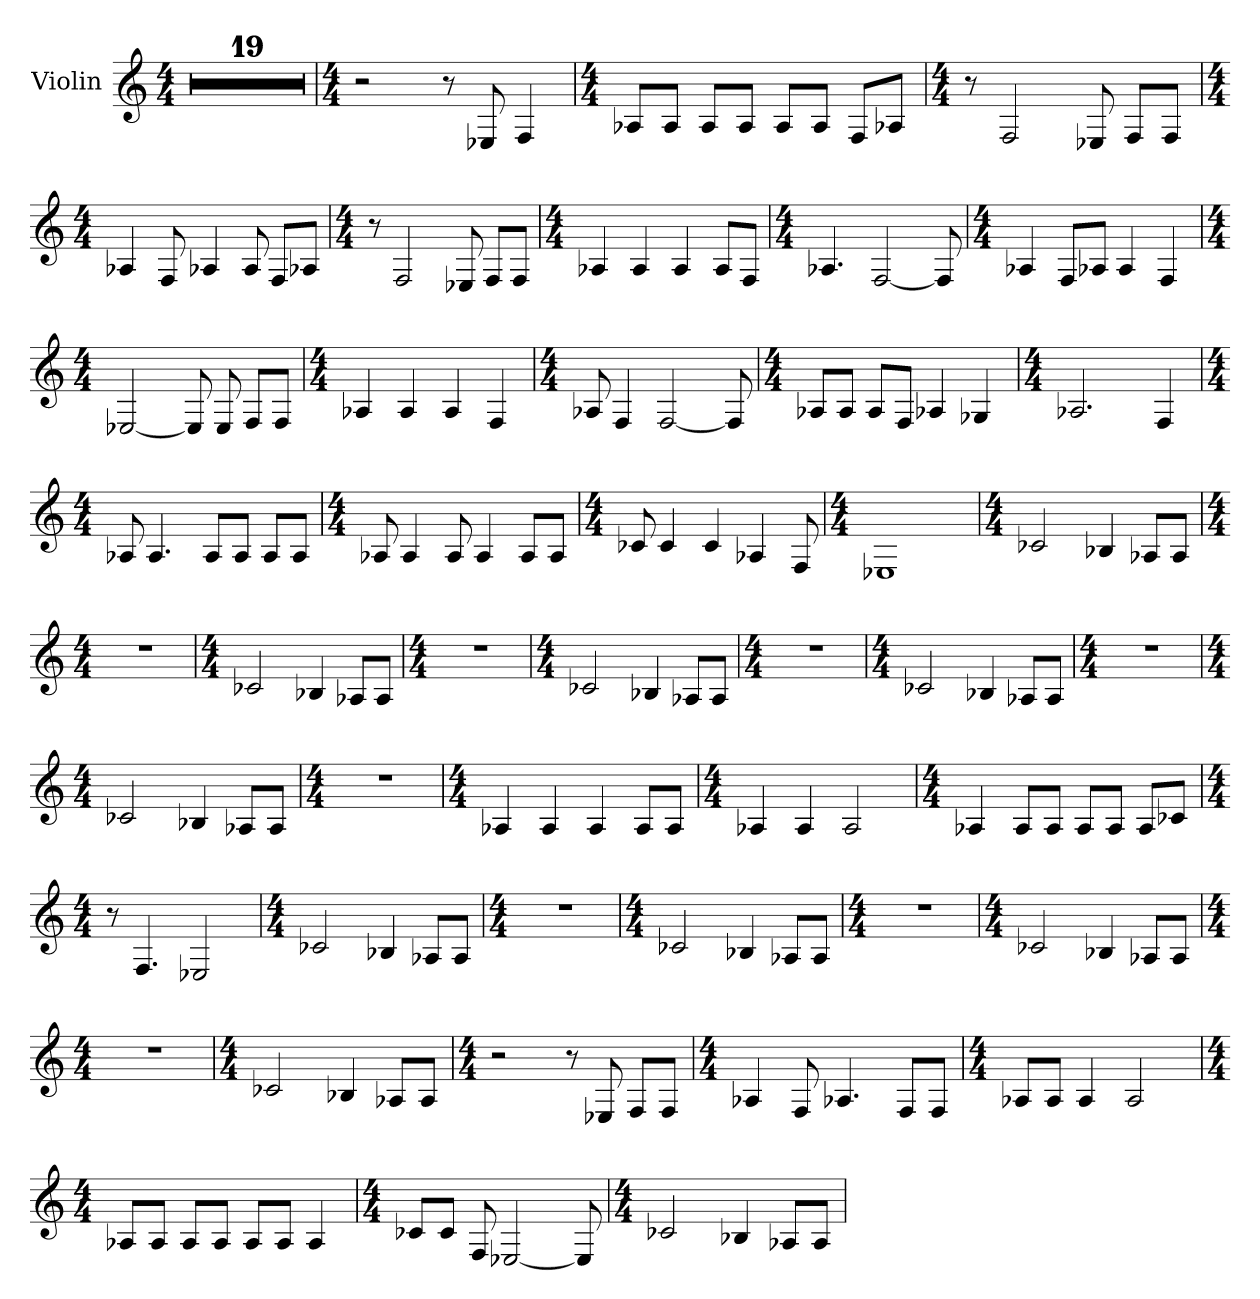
**kern
*part1
*staff1
*I"Violin
*I'Vln
*M4/4
=
1r
=
*M4/4
1r
=
*M4/4
1r
=
*M4/4
1r
=
*M4/4
1r
=
*M4/4
1r
=
*M4/4
1r
=
*M4/4
1r
=
*M4/4
1r
=
*M4/4
1r
=
*M4/4
1r
=
*M4/4
1r
=
*M4/4
1r
=
*M4/4
1r
=
*M4/4
1r
=
*M4/4
1r
=
*M4/4
1r
=
*M4/4
1r
=
*M4/4
1r
=
*M4/4
2r
8r
8E-X
4F
=
*M4/4
8A-XL
8A-J
8A-L
8A-J
8A-L
8A-J
8FL
8A-XJ
=
*M4/4
8r
2F
8E-X
8FL
8FJ
=
*M4/4
4A-X
8F
4A-X
8A-
8FL
8A-XJ
=
*M4/4
8r
2F
8E-X
8FL
8FJ
=
*M4/4
4A-X
4A-
4A-
8A-L
8FJ
=
*M4/4
4.A-X
[2F
8F]
=
*M4/4
4A-X
8FL
8A-XJ
4A-
4F
=
*M4/4
[2E-X
8E-]
8E-
8FL
8FJ
=
*M4/4
4A-X
4A-
4A-
4F
=
*M4/4
8A-X
4F
[2F
8F]
=
*M4/4
8A-XL
8A-J
8A-L
8FJ
4A-X
4G-X
=
*M4/4
2.A-X
4F
=
*M4/4
8A-X
4.A-
8A-L
8A-J
8A-L
8A-J
=
*M4/4
8A-X
4A-
8A-
4A-
8A-L
8A-J
=
*M4/4
8c-X
4c-
4c-
4A-X
8F
=
*M4/4
1E-X
=
*M4/4
2c-X
4B-X
8A-XL
8A-J
=
*M4/4
1r
=
*M4/4
2c-X
4B-X
8A-XL
8A-J
=
*M4/4
1r
=
*M4/4
2c-X
4B-X
8A-XL
8A-J
=
*M4/4
1r
=
*M4/4
2c-X
4B-X
8A-XL
8A-J
=
*M4/4
1r
=
*M4/4
2c-X
4B-X
8A-XL
8A-J
=
*M4/4
1r
=
*M4/4
4A-X
4A-
4A-
8A-L
8A-J
=
*M4/4
4A-X
4A-
2A-
=
*M4/4
4A-X
8A-L
8A-J
8A-L
8A-J
8A-L
8c-XJ
=
*M4/4
8r
4.F
2E-X
=
*M4/4
2c-X
4B-X
8A-XL
8A-J
=
*M4/4
1r
=
*M4/4
2c-X
4B-X
8A-XL
8A-J
=
*M4/4
1r
=
*M4/4
2c-X
4B-X
8A-XL
8A-J
=
*M4/4
1r
=
*M4/4
2c-X
4B-X
8A-XL
8A-J
=
*M4/4
2r
8r
8E-X
8FL
8FJ
=
*M4/4
4A-X
8F
4.A-X
8FL
8FJ
=
*M4/4
8A-XL
8A-J
4A-
2A-
=
*M4/4
8A-XL
8A-J
8A-L
8A-J
8A-L
8A-J
4A-
=
*M4/4
8c-XL
8c-J
8F
[2E-X
8E-]
=
*M4/4
2c-X
4B-X
8A-XL
8A-J
=
*-
